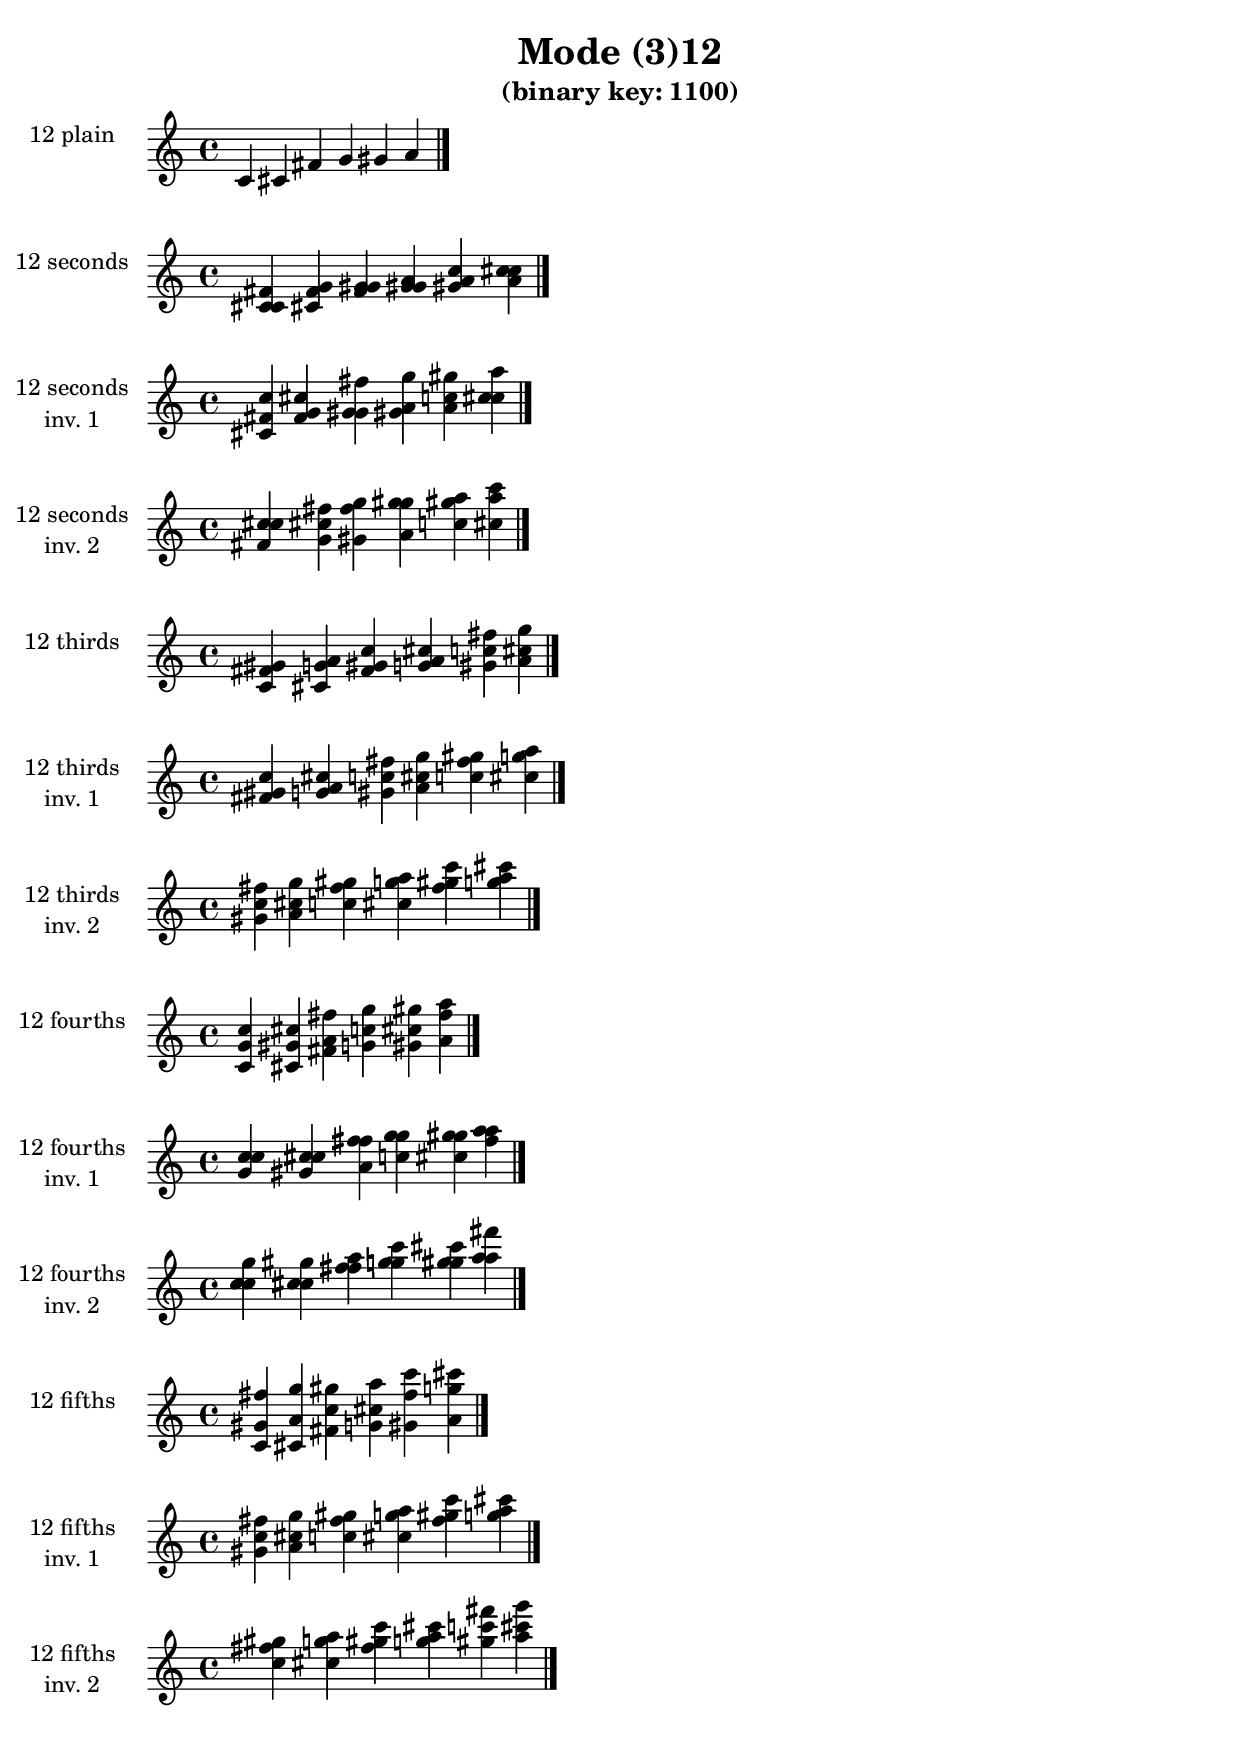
\version "2.19.0"

\header {
  title = "Mode (3)12"
  subtitle = "(binary key: 1100)"
 %% Remove default LilyPond tagline
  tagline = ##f
}

\paper {
  #(set-paper-size "a4")
}

global = {
  \key c \major
  \time 4/4
  \tempo 4=100
}

\book {
  \score {
    \new Staff \with {
      instrumentName =  \markup { \column {
         \hcenter-in #14 \line { 12 plain }
         \hcenter-in #14 \line {  } } }
      midiInstrument = "oboe"
    } { \accidentalStyle "default"
        \cadenzaOn c' cis' fis' g' gis' a'  \cadenzaOff \bar "|." }
    \layout { }
  }
  \score {
    \new Staff \with {
      instrumentName =  \markup { \column {
         \hcenter-in #14 \line { 12 seconds }
         \hcenter-in #14 \line {  } } }
      midiInstrument = "oboe"
    } { \accidentalStyle "default"
        \cadenzaOn <c' cis' fis'> <cis' fis' g'> <fis' g' gis'> <g' gis' a'> <gis' a' c''> <a' c'' cis''>  \cadenzaOff \bar "|." }
    \layout { }
  }
  \score {
    \new Staff \with {
      instrumentName =  \markup { \column {
         \hcenter-in #14 \line { 12 seconds }
         \hcenter-in #14 \line { inv. 1 } } }
      midiInstrument = "oboe"
    } { \accidentalStyle "default"
        \cadenzaOn <cis' fis' c''> <fis' g' cis''> <g' gis' fis''> <gis' a' g''> <a' c'' gis''> <c'' cis'' a''>  \cadenzaOff \bar "|." }
    \layout { }
  }
  \score {
    \new Staff \with {
      instrumentName =  \markup { \column {
         \hcenter-in #14 \line { 12 seconds }
         \hcenter-in #14 \line { inv. 2 } } }
      midiInstrument = "oboe"
    } { \accidentalStyle "default"
        \cadenzaOn <fis' c'' cis''> <g' cis'' fis''> <gis' fis'' g''> <a' g'' gis''> <c'' gis'' a''> <cis'' a'' c'''>  \cadenzaOff \bar "|." }
    \layout { }
  }
  \score {
    \new Staff \with {
      instrumentName =  \markup { \column {
         \hcenter-in #14 \line { 12 thirds }
         \hcenter-in #14 \line {  } } }
      midiInstrument = "oboe"
    } { \accidentalStyle "default"
        \cadenzaOn <c' fis' gis'> <cis' g' a'> <fis' gis' c''> <g' a' cis''> <gis' c'' fis''> <a' cis'' g''>  \cadenzaOff \bar "|." }
    \layout { }
  }
  \score {
    \new Staff \with {
      instrumentName =  \markup { \column {
         \hcenter-in #14 \line { 12 thirds }
         \hcenter-in #14 \line { inv. 1 } } }
      midiInstrument = "oboe"
    } { \accidentalStyle "default"
        \cadenzaOn <fis' gis' c''> <g' a' cis''> <gis' c'' fis''> <a' cis'' g''> <c'' fis'' gis''> <cis'' g'' a''>  \cadenzaOff \bar "|." }
    \layout { }
  }
  \score {
    \new Staff \with {
      instrumentName =  \markup { \column {
         \hcenter-in #14 \line { 12 thirds }
         \hcenter-in #14 \line { inv. 2 } } }
      midiInstrument = "oboe"
    } { \accidentalStyle "default"
        \cadenzaOn <gis' c'' fis''> <a' cis'' g''> <c'' fis'' gis''> <cis'' g'' a''> <fis'' gis'' c'''> <g'' a'' cis'''>  \cadenzaOff \bar "|." }
    \layout { }
  }
  \score {
    \new Staff \with {
      instrumentName =  \markup { \column {
         \hcenter-in #14 \line { 12 fourths }
         \hcenter-in #14 \line {  } } }
      midiInstrument = "oboe"
    } { \accidentalStyle "default"
        \cadenzaOn <c' g' c''> <cis' gis' cis''> <fis' a' fis''> <g' c'' g''> <gis' cis'' gis''> <a' fis'' a''>  \cadenzaOff \bar "|." }
    \layout { }
  }
  \score {
    \new Staff \with {
      instrumentName =  \markup { \column {
         \hcenter-in #14 \line { 12 fourths }
         \hcenter-in #14 \line { inv. 1 } } }
      midiInstrument = "oboe"
    } { \accidentalStyle "default"
        \cadenzaOn <g' c'' c''> <gis' cis'' cis''> <a' fis'' fis''> <c'' g'' g''> <cis'' gis'' gis''> <fis'' a'' a''>  \cadenzaOff \bar "|." }
    \layout { }
  }
  \score {
    \new Staff \with {
      instrumentName =  \markup { \column {
         \hcenter-in #14 \line { 12 fourths }
         \hcenter-in #14 \line { inv. 2 } } }
      midiInstrument = "oboe"
    } { \accidentalStyle "default"
        \cadenzaOn <c'' c'' g''> <cis'' cis'' gis''> <fis'' fis'' a''> <g'' g'' c'''> <gis'' gis'' cis'''> <a'' a'' fis'''>  \cadenzaOff \bar "|." }
    \layout { }
  }
  \score {
    \new Staff \with {
      instrumentName =  \markup { \column {
         \hcenter-in #14 \line { 12 fifths }
         \hcenter-in #14 \line {  } } }
      midiInstrument = "oboe"
    } { \accidentalStyle "default"
        \cadenzaOn <c' gis' fis''> <cis' a' g''> <fis' c'' gis''> <g' cis'' a''> <gis' fis'' c'''> <a' g'' cis'''>  \cadenzaOff \bar "|." }
    \layout { }
  }
  \score {
    \new Staff \with {
      instrumentName =  \markup { \column {
         \hcenter-in #14 \line { 12 fifths }
         \hcenter-in #14 \line { inv. 1 } } }
      midiInstrument = "oboe"
    } { \accidentalStyle "default"
        \cadenzaOn <gis' fis'' c''> <a' g'' cis''> <c'' gis'' fis''> <cis'' a'' g''> <fis'' c''' gis''> <g'' cis''' a''>  \cadenzaOff \bar "|." }
    \layout { }
  }
  \score {
    \new Staff \with {
      instrumentName =  \markup { \column {
         \hcenter-in #14 \line { 12 fifths }
         \hcenter-in #14 \line { inv. 2 } } }
      midiInstrument = "oboe"
    } { \accidentalStyle "default"
        \cadenzaOn <fis'' c'' gis''> <g'' cis'' a''> <gis'' fis'' c'''> <a'' g'' cis'''> <c''' gis'' fis'''> <cis''' a'' g'''>  \cadenzaOff \bar "|." }
    \layout { }
  }
  \score {
    \new Staff \with {
      instrumentName =  \markup { \column {
         \hcenter-in #14 \line { 12 sus4 }
         \hcenter-in #14 \line {  } } }
      midiInstrument = "oboe"
    } { \accidentalStyle "default"
        \cadenzaOn <c' g' gis'> <cis' gis' a'> <fis' a' c''> <g' c'' cis''> <gis' cis'' fis''> <a' fis'' g''>  \cadenzaOff \bar "|." }
    \layout { }
  }
  \score {
    \new Staff \with {
      instrumentName =  \markup { \column {
         \hcenter-in #14 \line { 12 sus4 }
         \hcenter-in #14 \line { inv. 1 } } }
      midiInstrument = "oboe"
    } { \accidentalStyle "default"
        \cadenzaOn <g' gis' c''> <gis' a' cis''> <a' c'' fis''> <c'' cis'' g''> <cis'' fis'' gis''> <fis'' g'' a''>  \cadenzaOff \bar "|." }
    \layout { }
  }
  \score {
    \new Staff \with {
      instrumentName =  \markup { \column {
         \hcenter-in #14 \line { 12 sus4 }
         \hcenter-in #14 \line { inv. 2 } } }
      midiInstrument = "oboe"
    } { \accidentalStyle "default"
        \cadenzaOn <gis' c'' g''> <a' cis'' gis''> <c'' fis'' a''> <cis'' g'' c'''> <fis'' gis'' cis'''> <g'' a'' fis'''>  \cadenzaOff \bar "|." }
    \layout { }
  }
  \score {
    \new Staff \with {
      instrumentName =  \markup { \column {
         \hcenter-in #14 \line { 12 sus2 }
         \hcenter-in #14 \line {  } } }
      midiInstrument = "oboe"
    } { \accidentalStyle "default"
        \cadenzaOn <c' cis' gis'> <cis' fis' a'> <fis' g' c''> <g' gis' cis''> <gis' a' fis''> <a' c'' g''>  \cadenzaOff \bar "|." }
    \layout { }
  }
  \score {
    \new Staff \with {
      instrumentName =  \markup { \column {
         \hcenter-in #14 \line { 12 sus2 }
         \hcenter-in #14 \line { inv. 1 } } }
      midiInstrument = "oboe"
    } { \accidentalStyle "default"
        \cadenzaOn <cis' gis' c''> <fis' a' cis''> <g' c'' fis''> <gis' cis'' g''> <a' fis'' gis''> <c'' g'' a''>  \cadenzaOff \bar "|." }
    \layout { }
  }
  \score {
    \new Staff \with {
      instrumentName =  \markup { \column {
         \hcenter-in #14 \line { 12 sus2 }
         \hcenter-in #14 \line { inv. 2 } } }
      midiInstrument = "oboe"
    } { \accidentalStyle "default"
        \cadenzaOn <gis' c'' cis''> <a' cis'' fis''> <c'' fis'' g''> <cis'' g'' gis''> <fis'' gis'' a''> <g'' a'' c'''>  \cadenzaOff \bar "|." }
    \layout { }
  }
}

\book {
  \bookOutputSuffix "plain_"
  \score {
    \new Staff \with {
      instrumentName =  \markup { \column {
         \hcenter-in #14 \line { 12 plain }
         \hcenter-in #14 \line {  } } }
      midiInstrument = "oboe"
    } { \accidentalStyle "default"
        \cadenzaOn c' cis' fis' g' gis' a'  \cadenzaOff \bar "|." }
    \midi { }
  }
}
\book {
  \bookOutputSuffix "seconds_"
  \score {
    \new Staff \with {
      instrumentName =  \markup { \column {
         \hcenter-in #14 \line { 12 seconds }
         \hcenter-in #14 \line {  } } }
      midiInstrument = "oboe"
    } { \accidentalStyle "default"
        \cadenzaOn <c' cis' fis'> <cis' fis' g'> <fis' g' gis'> <g' gis' a'> <gis' a' c''> <a' c'' cis''>  \cadenzaOff \bar "|." }
    \midi { }
  }
}
\book {
  \bookOutputSuffix "seconds_inv. 1"
  \score {
    \new Staff \with {
      instrumentName =  \markup { \column {
         \hcenter-in #14 \line { 12 seconds }
         \hcenter-in #14 \line { inv. 1 } } }
      midiInstrument = "oboe"
    } { \accidentalStyle "default"
        \cadenzaOn <cis' fis' c''> <fis' g' cis''> <g' gis' fis''> <gis' a' g''> <a' c'' gis''> <c'' cis'' a''>  \cadenzaOff \bar "|." }
    \midi { }
  }
}
\book {
  \bookOutputSuffix "seconds_inv. 2"
  \score {
    \new Staff \with {
      instrumentName =  \markup { \column {
         \hcenter-in #14 \line { 12 seconds }
         \hcenter-in #14 \line { inv. 2 } } }
      midiInstrument = "oboe"
    } { \accidentalStyle "default"
        \cadenzaOn <fis' c'' cis''> <g' cis'' fis''> <gis' fis'' g''> <a' g'' gis''> <c'' gis'' a''> <cis'' a'' c'''>  \cadenzaOff \bar "|." }
    \midi { }
  }
}
\book {
  \bookOutputSuffix "thirds_"
  \score {
    \new Staff \with {
      instrumentName =  \markup { \column {
         \hcenter-in #14 \line { 12 thirds }
         \hcenter-in #14 \line {  } } }
      midiInstrument = "oboe"
    } { \accidentalStyle "default"
        \cadenzaOn <c' fis' gis'> <cis' g' a'> <fis' gis' c''> <g' a' cis''> <gis' c'' fis''> <a' cis'' g''>  \cadenzaOff \bar "|." }
    \midi { }
  }
}
\book {
  \bookOutputSuffix "thirds_inv. 1"
  \score {
    \new Staff \with {
      instrumentName =  \markup { \column {
         \hcenter-in #14 \line { 12 thirds }
         \hcenter-in #14 \line { inv. 1 } } }
      midiInstrument = "oboe"
    } { \accidentalStyle "default"
        \cadenzaOn <fis' gis' c''> <g' a' cis''> <gis' c'' fis''> <a' cis'' g''> <c'' fis'' gis''> <cis'' g'' a''>  \cadenzaOff \bar "|." }
    \midi { }
  }
}
\book {
  \bookOutputSuffix "thirds_inv. 2"
  \score {
    \new Staff \with {
      instrumentName =  \markup { \column {
         \hcenter-in #14 \line { 12 thirds }
         \hcenter-in #14 \line { inv. 2 } } }
      midiInstrument = "oboe"
    } { \accidentalStyle "default"
        \cadenzaOn <gis' c'' fis''> <a' cis'' g''> <c'' fis'' gis''> <cis'' g'' a''> <fis'' gis'' c'''> <g'' a'' cis'''>  \cadenzaOff \bar "|." }
    \midi { }
  }
}
\book {
  \bookOutputSuffix "fourths_"
  \score {
    \new Staff \with {
      instrumentName =  \markup { \column {
         \hcenter-in #14 \line { 12 fourths }
         \hcenter-in #14 \line {  } } }
      midiInstrument = "oboe"
    } { \accidentalStyle "default"
        \cadenzaOn <c' g' c''> <cis' gis' cis''> <fis' a' fis''> <g' c'' g''> <gis' cis'' gis''> <a' fis'' a''>  \cadenzaOff \bar "|." }
    \midi { }
  }
}
\book {
  \bookOutputSuffix "fourths_inv. 1"
  \score {
    \new Staff \with {
      instrumentName =  \markup { \column {
         \hcenter-in #14 \line { 12 fourths }
         \hcenter-in #14 \line { inv. 1 } } }
      midiInstrument = "oboe"
    } { \accidentalStyle "default"
        \cadenzaOn <g' c'' c''> <gis' cis'' cis''> <a' fis'' fis''> <c'' g'' g''> <cis'' gis'' gis''> <fis'' a'' a''>  \cadenzaOff \bar "|." }
    \midi { }
  }
}
\book {
  \bookOutputSuffix "fourths_inv. 2"
  \score {
    \new Staff \with {
      instrumentName =  \markup { \column {
         \hcenter-in #14 \line { 12 fourths }
         \hcenter-in #14 \line { inv. 2 } } }
      midiInstrument = "oboe"
    } { \accidentalStyle "default"
        \cadenzaOn <c'' c'' g''> <cis'' cis'' gis''> <fis'' fis'' a''> <g'' g'' c'''> <gis'' gis'' cis'''> <a'' a'' fis'''>  \cadenzaOff \bar "|." }
    \midi { }
  }
}
\book {
  \bookOutputSuffix "fifths_"
  \score {
    \new Staff \with {
      instrumentName =  \markup { \column {
         \hcenter-in #14 \line { 12 fifths }
         \hcenter-in #14 \line {  } } }
      midiInstrument = "oboe"
    } { \accidentalStyle "default"
        \cadenzaOn <c' gis' fis''> <cis' a' g''> <fis' c'' gis''> <g' cis'' a''> <gis' fis'' c'''> <a' g'' cis'''>  \cadenzaOff \bar "|." }
    \midi { }
  }
}
\book {
  \bookOutputSuffix "fifths_inv. 1"
  \score {
    \new Staff \with {
      instrumentName =  \markup { \column {
         \hcenter-in #14 \line { 12 fifths }
         \hcenter-in #14 \line { inv. 1 } } }
      midiInstrument = "oboe"
    } { \accidentalStyle "default"
        \cadenzaOn <gis' fis'' c''> <a' g'' cis''> <c'' gis'' fis''> <cis'' a'' g''> <fis'' c''' gis''> <g'' cis''' a''>  \cadenzaOff \bar "|." }
    \midi { }
  }
}
\book {
  \bookOutputSuffix "fifths_inv. 2"
  \score {
    \new Staff \with {
      instrumentName =  \markup { \column {
         \hcenter-in #14 \line { 12 fifths }
         \hcenter-in #14 \line { inv. 2 } } }
      midiInstrument = "oboe"
    } { \accidentalStyle "default"
        \cadenzaOn <fis'' c'' gis''> <g'' cis'' a''> <gis'' fis'' c'''> <a'' g'' cis'''> <c''' gis'' fis'''> <cis''' a'' g'''>  \cadenzaOff \bar "|." }
    \midi { }
  }
}
\book {
  \bookOutputSuffix "sus4_"
  \score {
    \new Staff \with {
      instrumentName =  \markup { \column {
         \hcenter-in #14 \line { 12 sus4 }
         \hcenter-in #14 \line {  } } }
      midiInstrument = "oboe"
    } { \accidentalStyle "default"
        \cadenzaOn <c' g' gis'> <cis' gis' a'> <fis' a' c''> <g' c'' cis''> <gis' cis'' fis''> <a' fis'' g''>  \cadenzaOff \bar "|." }
    \midi { }
  }
}
\book {
  \bookOutputSuffix "sus4_inv. 1"
  \score {
    \new Staff \with {
      instrumentName =  \markup { \column {
         \hcenter-in #14 \line { 12 sus4 }
         \hcenter-in #14 \line { inv. 1 } } }
      midiInstrument = "oboe"
    } { \accidentalStyle "default"
        \cadenzaOn <g' gis' c''> <gis' a' cis''> <a' c'' fis''> <c'' cis'' g''> <cis'' fis'' gis''> <fis'' g'' a''>  \cadenzaOff \bar "|." }
    \midi { }
  }
}
\book {
  \bookOutputSuffix "sus4_inv. 2"
  \score {
    \new Staff \with {
      instrumentName =  \markup { \column {
         \hcenter-in #14 \line { 12 sus4 }
         \hcenter-in #14 \line { inv. 2 } } }
      midiInstrument = "oboe"
    } { \accidentalStyle "default"
        \cadenzaOn <gis' c'' g''> <a' cis'' gis''> <c'' fis'' a''> <cis'' g'' c'''> <fis'' gis'' cis'''> <g'' a'' fis'''>  \cadenzaOff \bar "|." }
    \midi { }
  }
}
\book {
  \bookOutputSuffix "sus2_"
  \score {
    \new Staff \with {
      instrumentName =  \markup { \column {
         \hcenter-in #14 \line { 12 sus2 }
         \hcenter-in #14 \line {  } } }
      midiInstrument = "oboe"
    } { \accidentalStyle "default"
        \cadenzaOn <c' cis' gis'> <cis' fis' a'> <fis' g' c''> <g' gis' cis''> <gis' a' fis''> <a' c'' g''>  \cadenzaOff \bar "|." }
    \midi { }
  }
}
\book {
  \bookOutputSuffix "sus2_inv. 1"
  \score {
    \new Staff \with {
      instrumentName =  \markup { \column {
         \hcenter-in #14 \line { 12 sus2 }
         \hcenter-in #14 \line { inv. 1 } } }
      midiInstrument = "oboe"
    } { \accidentalStyle "default"
        \cadenzaOn <cis' gis' c''> <fis' a' cis''> <g' c'' fis''> <gis' cis'' g''> <a' fis'' gis''> <c'' g'' a''>  \cadenzaOff \bar "|." }
    \midi { }
  }
}
\book {
  \bookOutputSuffix "sus2_inv. 2"
  \score {
    \new Staff \with {
      instrumentName =  \markup { \column {
         \hcenter-in #14 \line { 12 sus2 }
         \hcenter-in #14 \line { inv. 2 } } }
      midiInstrument = "oboe"
    } { \accidentalStyle "default"
        \cadenzaOn <gis' c'' cis''> <a' cis'' fis''> <c'' fis'' g''> <cis'' g'' gis''> <fis'' gis'' a''> <g'' a'' c'''>  \cadenzaOff \bar "|." }
    \midi { }
  }
}
